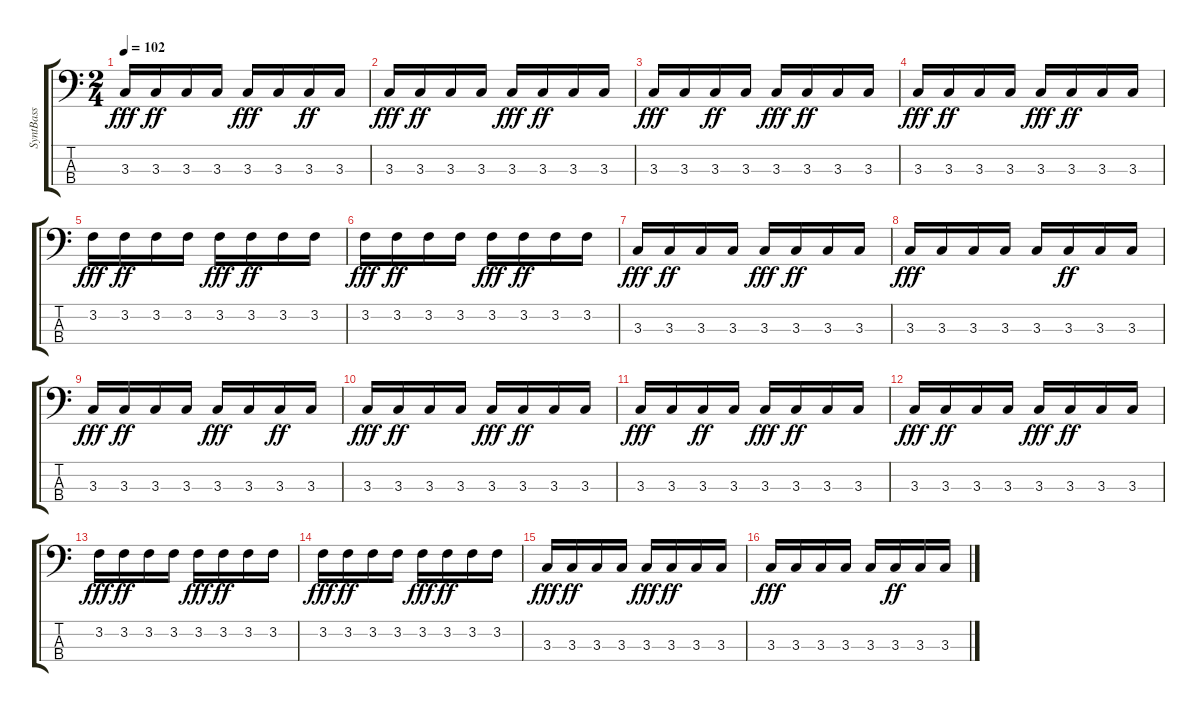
\track ("SyntBass" "SyntBass") {instrument synthbass1}
\staff {score tabs}
\tuning (G2 D2 A1 E1) {hide}
\ts (2 4)
\tempo 102
\clef f4
\ks c
3.3.16{dy fff} 3.3.16{dy ff} 3.3.16 3.3.16 3.3.16{dy fff} 3.3.16 3.3.16{dy ff} 3.3.16 |
3.3.16{dy fff} 3.3.16{dy ff} 3.3.16 3.3.16 3.3.16{dy fff} 3.3.16{dy ff} 3.3.16 3.3.16 |
3.3.16{dy fff} 3.3.16 3.3.16{dy ff} 3.3.16 3.3.16{dy fff} 3.3.16{dy ff} 3.3.16 3.3.16 |
3.3.16{dy fff} 3.3.16{dy ff} 3.3.16 3.3.16 3.3.16{dy fff} 3.3.16{dy ff} 3.3.16 3.3.16 |
3.2.16{dy fff} 3.2.16{dy ff} 3.2.16 3.2.16 3.2.16{dy fff} 3.2.16{dy ff} 3.2.16 3.2.16 |
3.2.16{dy fff} 3.2.16{dy ff} 3.2.16 3.2.16 3.2.16{dy fff} 3.2.16{dy ff} 3.2.16 3.2.16 |
3.3.16{dy fff} 3.3.16{dy ff} 3.3.16 3.3.16 3.3.16{dy fff} 3.3.16{dy ff} 3.3.16 3.3.16 |
3.3.16{dy fff} 3.3.16 3.3.16 3.3.16 3.3.16 3.3.16{dy ff} 3.3.16 3.3.16 |
3.3.16{dy fff} 3.3.16{dy ff} 3.3.16 3.3.16 3.3.16{dy fff} 3.3.16 3.3.16{dy ff} 3.3.16 |
3.3.16{dy fff} 3.3.16{dy ff} 3.3.16 3.3.16 3.3.16{dy fff} 3.3.16{dy ff} 3.3.16 3.3.16 |
3.3.16{dy fff} 3.3.16 3.3.16{dy ff} 3.3.16 3.3.16{dy fff} 3.3.16{dy ff} 3.3.16 3.3.16 |
3.3.16{dy fff} 3.3.16{dy ff} 3.3.16 3.3.16 3.3.16{dy fff} 3.3.16{dy ff} 3.3.16 3.3.16 |
3.2.16{dy fff} 3.2.16{dy ff} 3.2.16 3.2.16 3.2.16{dy fff} 3.2.16{dy ff} 3.2.16 3.2.16 |
3.2.16{dy fff} 3.2.16{dy ff} 3.2.16 3.2.16 3.2.16{dy fff} 3.2.16{dy ff} 3.2.16 3.2.16 |
3.3.16{dy fff} 3.3.16{dy ff} 3.3.16 3.3.16 3.3.16{dy fff} 3.3.16{dy ff} 3.3.16 3.3.16 |
3.3.16{dy fff} 3.3.16 3.3.16 3.3.16 3.3.16 3.3.16{dy ff} 3.3.16 3.3.16
